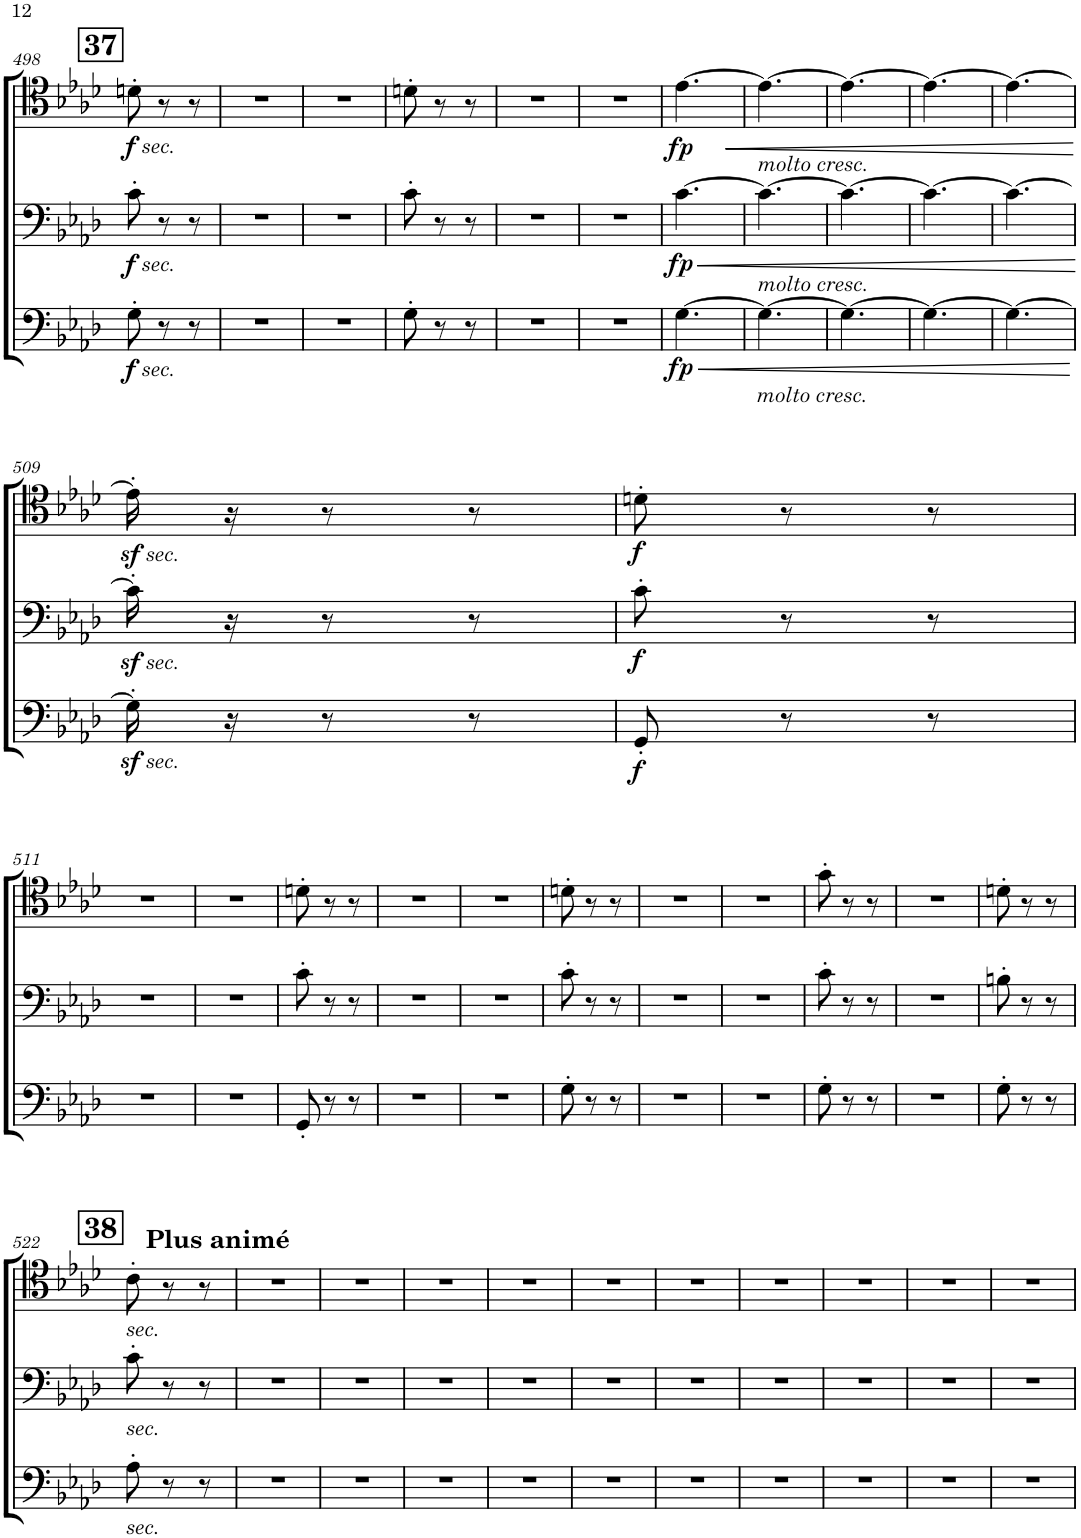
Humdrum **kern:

**kern	**dynam	**kern	**dynam	**kern	**dynam
*part3	*part3	*part2	*part2	*part1	*part1
*staff3	*staff3	*staff2	*staff2	*staff1	*staff1
*I"Trombone 3	*	*I"Trombone 2	*	*I"Trombone 1	*
*I'Trb	*	*I'Trb	*	*I'Trb	*
!!LO:PB:g=z
*clefF4	*	*clefF4	*	*clefC4	*
*k[b-e-a-d-]	*	*k[b-e-a-d-]	*	*k[b-e-a-d-]	*
*M3/8	*	*M3/8	*	*M3/8	*
!!LO:REH:place=s1:a:B:cj:fs=14:t=37
=498	=498	=498	=498	=498	=498
!	!	!	!	!LO:TX:b:i:t=sec.	!
!	!	!LO:TX:b:i:t=sec.	!	!	!
!LO:TX:b:i:t=sec.	!	!	!	!	!
!	!LO:DY:b	!	!LO:DY:b	!	!LO:DY:b
8G'\	f	8c'\	f	8dn'\	f
8r	.	8r	.	8r	.
8r	.	8r	.	8r	.
=499	=499	=499	=499	=499	=499
4.r	.	4.r	.	4.r	.
=500	=500	=500	=500	=500	=500
4.r	.	4.r	.	4.r	.
=501	=501	=501	=501	=501	=501
8G'\	.	8c'\	.	8dn'\	.
8r	.	8r	.	8r	.
8r	.	8r	.	8r	.
=502	=502	=502	=502	=502	=502
4.r	.	4.r	.	4.r	.
=503	=503	=503	=503	=503	=503
4.r	.	4.r	.	4.r	.
=504	=504	=504	=504	=504	=504
!	!LO:HP:b	!	!LO:HP:b	!	!LO:HP:b
!	!LO:DY:n=1:b	!	!LO:DY:n=1:b	!	!LO:DY:n=1:b
[4.G\	< fp	[4.c\	< fp	[4.e-\	< fp
=505	=505	=505	=505	=505	=505
!	!	!	!	!LO:TX:b:i:t=molto cresc.	!
!	!	!LO:TX:b:i:t=molto cresc.	!	!	!
!LO:TX:b:i:t=molto cresc.	!	!	!	!	!
4.G\_	.	4.c\_	.	4.e-\_	.
=506	=506	=506	=506	=506	=506
4.G\_	.	4.c\_	.	4.e-\_	.
=507	=507	=507	=507	=507	=507
4.G\_	.	4.c\_	.	4.e-\_	.
=508	=508	=508	=508	=508	=508
4.G\_	.	4.c\_	.	4.e-\_	.
.	[	.	[	.	[
!!LO:LB:g=z
=509	=509	=509	=509	=509	=509
!	!	!	!	!LO:TX:b:i:t=sec.	!
!	!	!LO:TX:b:i:t=sec.	!	!	!
!LO:TX:b:i:t=sec.	!	!	!	!	!
16Gz<'\]	.	16cz<'\]	.	16e-z<'\]	.
16r	.	16r	.	16r	.
8r	.	8r	.	8r	.
8r	.	8r	.	8r	.
=510	=510	=510	=510	=510	=510
!	!LO:DY:b	!	!LO:DY:b	!	!LO:DY:b
8GG'/	f	8c'\	f	8dn'\	f
8r	.	8r	.	8r	.
8r	.	8r	.	8r	.
!!LO:LB:g=z
=511	=511	=511	=511	=511	=511
4.r	.	4.r	.	4.r	.
=512	=512	=512	=512	=512	=512
4.r	.	4.r	.	4.r	.
=513	=513	=513	=513	=513	=513
8GG'/	.	8c'\	.	8dn'\	.
8r	.	8r	.	8r	.
8r	.	8r	.	8r	.
=514	=514	=514	=514	=514	=514
4.r	.	4.r	.	4.r	.
=515	=515	=515	=515	=515	=515
4.r	.	4.r	.	4.r	.
=516	=516	=516	=516	=516	=516
8G'\	.	8c'\	.	8dn'\	.
8r	.	8r	.	8r	.
8r	.	8r	.	8r	.
=517	=517	=517	=517	=517	=517
4.r	.	4.r	.	4.r	.
=518	=518	=518	=518	=518	=518
4.r	.	4.r	.	4.r	.
=519	=519	=519	=519	=519	=519
8G'\	.	8c'\	.	8g'\	.
8r	.	8r	.	8r	.
8r	.	8r	.	8r	.
=520	=520	=520	=520	=520	=520
4.r	.	4.r	.	4.r	.
=521	=521	=521	=521	=521	=521
8G'\	.	8Bn'\	.	8dn'\	.
8r	.	8r	.	8r	.
8r	.	8r	.	8r	.
!!LO:LB:g=z
=522	=522	=522	=522	=522	=522
!!LO:REH:place=s1:a:B:cj:fs=14:t=38
!	!	!	!	!LO:TX:a:B:t=Plus animé	!
!	!	!	!	!LO:TX:b:i:t=sec.	!
!	!	!LO:TX:b:i:t=sec.	!	!	!
!LO:TX:b:i:t=sec.	!	!	!	!	!
8A-'\	.	8c'\	.	8c'\	.
8r	.	8r	.	8r	.
8r	.	8r	.	8r	.
=523	=523	=523	=523	=523	=523
4.r	.	4.r	.	4.r	.
=524	=524	=524	=524	=524	=524
4.r	.	4.r	.	4.r	.
=525	=525	=525	=525	=525	=525
4.r	.	4.r	.	4.r	.
=526	=526	=526	=526	=526	=526
4.r	.	4.r	.	4.r	.
=527	=527	=527	=527	=527	=527
4.r	.	4.r	.	4.r	.
=528	=528	=528	=528	=528	=528
4.r	.	4.r	.	4.r	.
=529	=529	=529	=529	=529	=529
4.r	.	4.r	.	4.r	.
=530	=530	=530	=530	=530	=530
4.r	.	4.r	.	4.r	.
=531	=531	=531	=531	=531	=531
4.r	.	4.r	.	4.r	.
=532	=532	=532	=532	=532	=532
4.r	.	4.r	.	4.r	.
=	=	=	=	=	=
*-	*-	*-	*-	*-	*-
